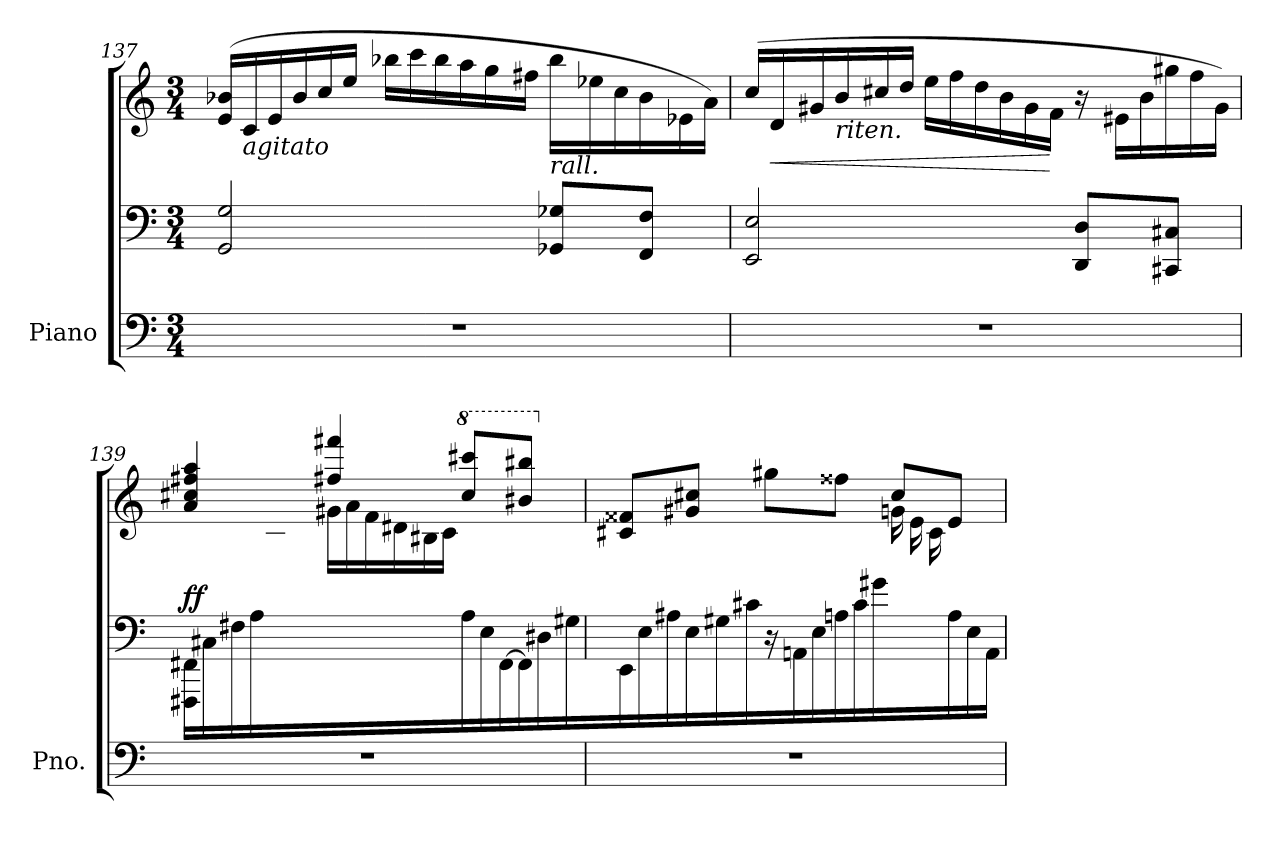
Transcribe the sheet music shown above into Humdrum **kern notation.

**kern	**kern	**kern	**dynam
*part1	*part1	*part1	*part1
*staff3	*staff2	*staff1	*staff1/2/3
*I"Piano	*	*	*
*I'Pno.	*	*	*
!!LO:PB:g=z
*clefF4	*clefF4	*clefG2	*
*k[]	*k[]	*k[]	*
*M3/4	*M3/4	*M3/4	*
*	*	*Xtuplet	*
=137	=137	=137	=137
2.r	2GG/ 2G/	(24e/ 24b-X/LL	.
!	!	!LO:TX:b:i:t=agitato	!
.	.	24c/	.
.	.	24e/	.
.	.	24b-/	.
.	.	24cc/	.
.	.	24ee/JJ	.
.	.	24bb-X\LL	.
.	.	24ccc\	.
.	.	24bb-\	.
.	.	24aa\	.
.	.	24gg\	.
.	.	24ff#X\JJ	.
!	!	!LO:TX:b:i:t=rall.	!
.	8GG-X/ 8G-X/L	24bb-\LL	.
.	.	24ee-X\	.
.	.	24cc\	.
.	8FF/ 8F/J	24b-\	.
.	.	24e-X\	.
.	.	24a\JJ)	.
=138	=138	=138	=138
2.r	2EE/ 2E/	(24cc/LL	.
!	!	!	!LO:HP:b
.	.	24d/	<
.	.	24g#X/	.
!	!	!LO:TX:b:i:t=riten.	!
.	.	24b/	.
.	.	24cc#X/	.
.	.	24dd/JJ	.
.	.	24ee\LL	.
.	.	24ff\	.
.	.	24dd\	.
.	.	24b\	.
.	.	24g#\	.
.	.	24f\JJ	[
.	8DD/ 8D/L	24r	.
.	.	24e#X\LL	.
.	.	24b\	.
.	8CC#X/ 8C#X/J	24gg#X\	.
.	.	24ff\	.
.	.	24g#\JJ)	.
!!LO:LB:g=z
=139	=139	=139	=139
*	*Xtuplet	*	*
*	*	*^	*
!	!	!	!	!LO:DY:b
2.r	24FFF#X\ 24FF#X\LL	4a/ 4cc#X/ 4ff#X/ 4aa/	6ryy	ff
.	24C#X\	.	.	.
.	24F#X\	.	.	.
.	24A\	.	.	.
.	3ryy	.	24c#X\	.
.	.	.	24f#X\JJ	.
.	.	4ff#X/ 4fff#X/	24g#X\LL	.
.	.	.	24a\	.
.	.	.	24f#\	.
.	.	.	24d#X\	.
.	.	.	24B#X\	.
.	.	.	24c#\JJ	.
*	*	*8va	*	*
.	24A/LL	8ccc#/ 8cccc#X/L	4ryy	.
.	24E/	.	.	.
.	[24FF#/	.	.	.
.	24FF#/]	8bb#X/ 8bbb#X/J	.	.
.	24D#X/	.	.	.
.	24G#X/JJ	.	.	.
=140	=140	=140	=140	=140
*	*	*X8va	*	*
2.r	24EE\LL	8c#X/ 8f##X/L	2ryy	.
.	24E\	.	.	.
.	24A#X\	.	.	.
.	24E\	8g#X/ 8cc#X/J	.	.
.	24G#X\	.	.	.
.	24c#X\JJ	.	.	.
.	24r	8gg#X\L	.	.
.	24AAn\LL	.	.	.
.	24E\	.	.	.
.	24An\	8ff##X\J	.	.
.	24c#\	.	.	.
.	24g#X\JJ	.	.	.
.	8ryy	8cc#/L	(24gn\LL	.
.	.	.	24e\	.
.	.	.	24c#\	.
.	24A\	8e/J	8ryy	.
.	24E\	.	.	.
.	24AA\JJ)	.	.	.
*	*	*v	*v	*
=	=	=	=
*-	*-	*-	*-
